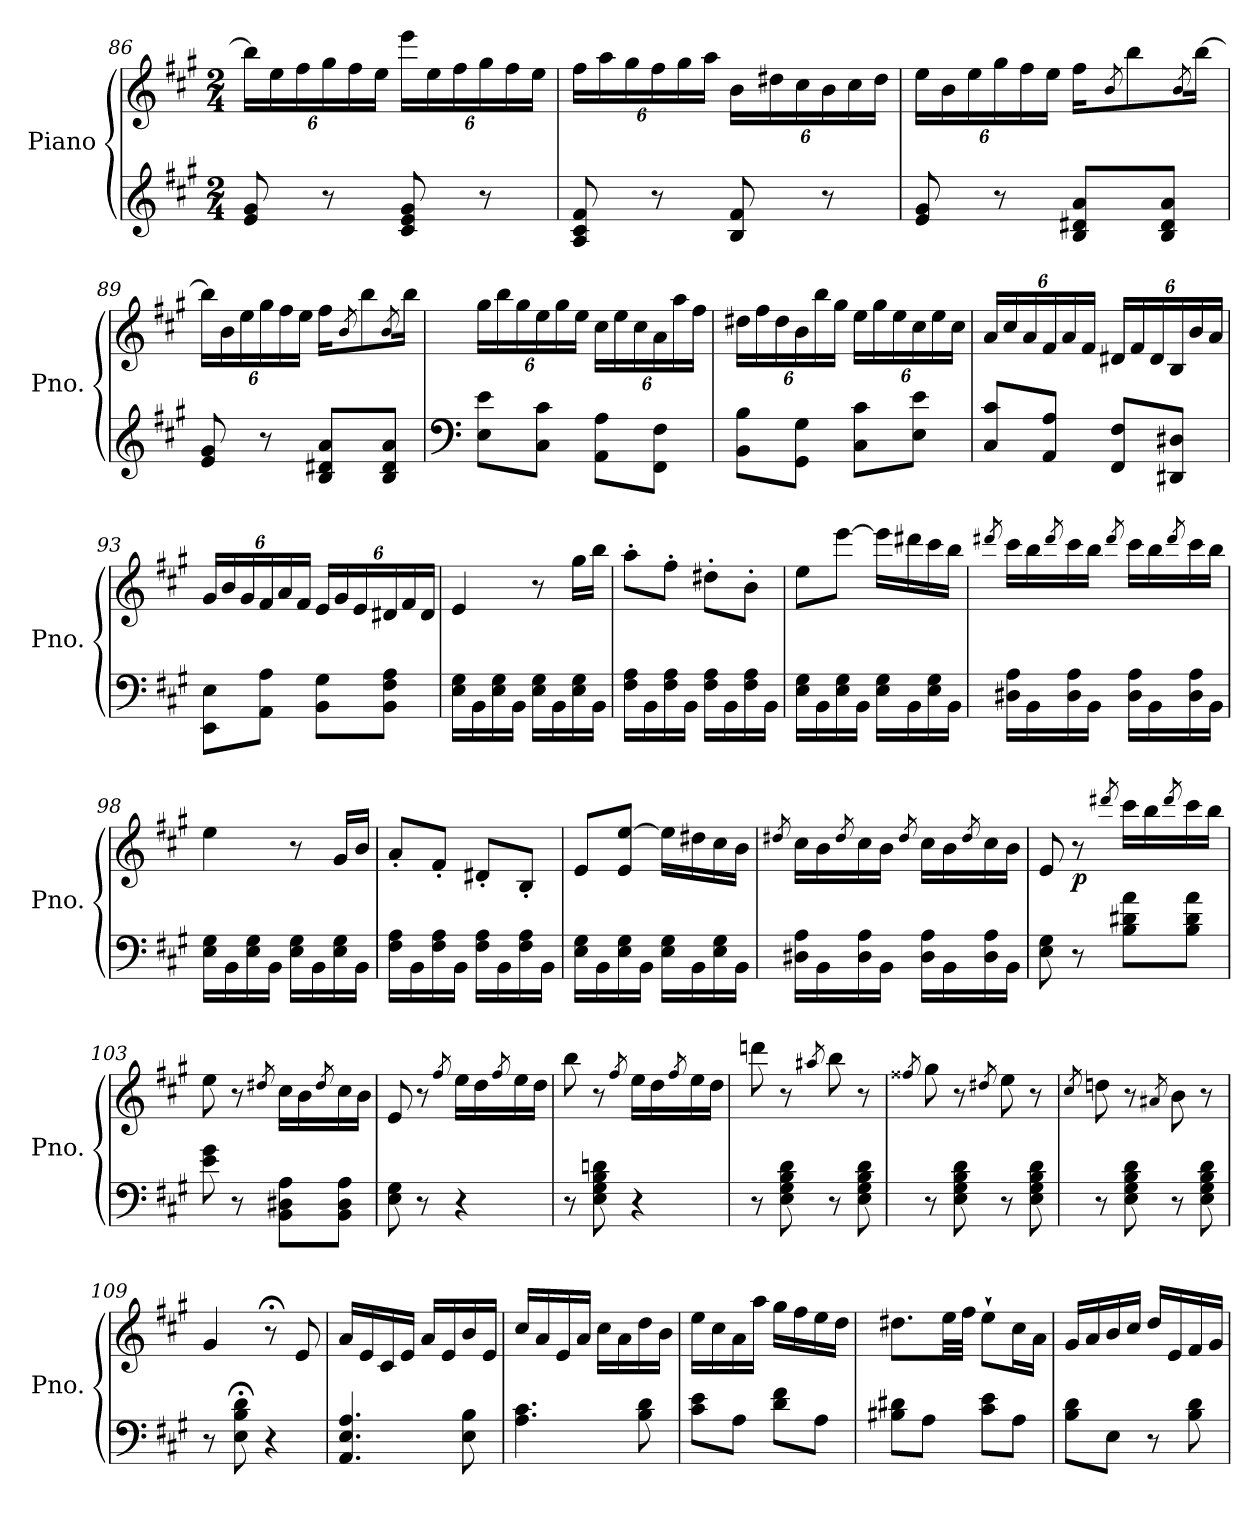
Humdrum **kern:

**kern	**kern	**dynam
*part1	*part1	*part1
*staff2	*staff1	*staff1/2
*I"Piano	*	*
*I'Pno.	*	*
*clefG2	*clefG2	*
*k[f#c#g#]	*k[f#c#g#]	*
*A:	*A:	*
*M2/4	*M2/4	*
*	*Xbrackettup	*
=86	=86	=86
8e/ 8g#/	24bb\LL]	.
.	24ee\	.
.	24ff#\	.
8r	24gg#\	.
.	24ff#\	.
.	24ee\JJ	.
8c#/ 8e/ 8g#/	24eee\LL	.
.	24ee\	.
.	24ff#\	.
8r	24gg#\	.
.	24ff#\	.
.	24ee\JJ	.
!!LO:LB:g=z
=87	=87	=87
8A/ 8c#/ 8f#/	24ff#\LL	.
.	24aa\	.
.	24gg#\	.
8r	24ff#\	.
.	24gg#\	.
.	24aa\JJ	.
8B/ 8f#/	24b\LL	.
.	24dd#X\	.
.	24cc#\	.
8r	24b\	.
.	24cc#\	.
.	24dd#\JJ	.
=88	=88	=88
8e/ 8g#/	24ee\LL	.
.	24b\	.
.	24ee\	.
8r	24gg#\	.
.	24ff#\	.
.	24ee\JJ	.
8B/ 8d#X/ 8a/L	16ff#\KL	.
.	8qb/	.
.	8bb\	.
8B/ 8d#/ 8a/J	.	.
.	8qb/	.
.	[16bb\Jk	.
=89	=89	=89
8e/ 8g#/	24bb\LL]	.
.	24b\	.
.	24ee\	.
8r	24gg#\	.
.	24ff#\	.
.	24ee\JJ	.
8B/ 8d#X/ 8a/L	16ff#\KL	.
.	8qb/	.
.	8bb\	.
8B/ 8d#/ 8a/J	.	.
.	8qb/	.
.	16bb\Jk	.
!!LO:LB:g=z
=90	=90	=90
*clefF4	*	*
8E\ 8e\L	24gg#\LL	.
.	24bb\	.
.	24gg#\	.
8C#\ 8c#\J	24ee\	.
.	24gg#\	.
.	24ee\JJ	.
8AA\ 8A\L	24cc#\LL	.
.	24ee\	.
.	24cc#\	.
8FF#\ 8F#\J	24a\	.
.	24aa\	.
.	24ff#\JJ	.
=91	=91	=91
8BB\ 8B\L	24dd#X\LL	.
.	24ff#\	.
.	24dd#\	.
8GG#\ 8G#\J	24b\	.
.	24bb\	.
.	24gg#\JJ	.
8C#\ 8c#\L	24ee\LL	.
.	24gg#\	.
.	24ee\	.
8E\ 8e\J	24cc#\	.
.	24ee\	.
.	24cc#\JJ	.
!!LO:LB:g=z
=92	=92	=92
8C#/ 8c#/L	24a/LL	.
.	24cc#/	.
.	24a/	.
8AA/ 8A/J	24f#/	.
.	24a/	.
.	24f#/JJ	.
8FF#/ 8F#/L	24d#X/LL	.
.	24f#/	.
.	24d#/	.
8DD#X/ 8D#X/J	24B/	.
.	24b/	.
.	24a/JJ	.
=93	=93	=93
8EE\ 8E\L	24g#/LL	.
.	24b/	.
.	24g#/	.
8AA\ 8A\J	24f#/	.
.	24a/	.
.	24f#/JJ	.
8BB\ 8G#\L	24e/LL	.
.	24g#/	.
.	24e/	.
8BB\ 8F#\ 8A\J	24d#X/	.
.	24f#/	.
.	24d#/JJ	.
=94	=94	=94
16E\ 16G#\LL	4e/	.
16BB\	.	.
16E\ 16G#\	.	.
16BB\JJ	.	.
16E\ 16G#\LL	8r	.
16BB\	.	.
16E\ 16G#\	16gg#\LL	.
16BB\JJ	16bb\JJ	.
=95	=95	=95
16F#\ 16A\LL	8aa'\L	.
16BB\	.	.
16F#\ 16A\	8ff#'\J	.
16BB\JJ	.	.
16F#\ 16A\LL	8dd#X'\L	.
16BB\	.	.
16F#\ 16A\	8b'\J	.
16BB\JJ	.	.
!!LO:PB:g=z
=96	=96	=96
16E\ 16G#\LL	8ee\L	.
16BB\	.	.
16E\ 16G#\	[8eee\J	.
16BB\JJ	.	.
16E\ 16G#\LL	16eee\LL]	.
16BB\	16ddd#X\	.
16E\ 16G#\	16ccc#\	.
16BB\JJ	16bb\JJ	.
!!LO:LB:g=z
=97	=97	=97
.	8qddd#X/	.
16D#X\ 16A\LL	16ccc#\LL	.
16BB\	16bb\	.
.	8qddd#/	.
16D#\ 16A\	16ccc#\	.
16BB\JJ	16bb\JJ	.
.	8qddd#/	.
16D#\ 16A\LL	16ccc#\LL	.
16BB\	16bb\	.
.	8qddd#/	.
16D#\ 16A\	16ccc#\	.
16BB\JJ	16bb\JJ	.
=98	=98	=98
16E\ 16G#\LL	4ee\	.
16BB\	.	.
16E\ 16G#\	.	.
16BB\JJ	.	.
16E\ 16G#\LL	8r	.
16BB\	.	.
16E\ 16G#\	16g#/LL	.
16BB\JJ	16b/JJ	.
=99	=99	=99
16F#\ 16A\LL	8a'/L	.
16BB\	.	.
16F#\ 16A\	8f#'/J	.
16BB\JJ	.	.
16F#\ 16A\LL	8d#X'/L	.
16BB\	.	.
16F#\ 16A\	8B'/J	.
16BB\JJ	.	.
=100	=100	=100
16E\ 16G#\LL	8e/L	.
16BB\	.	.
16E\ 16G#\	8e/ [8ee/J	.
16BB\JJ	.	.
16E\ 16G#\LL	16ee\LL]	.
16BB\	16dd#X\	.
16E\ 16G#\	16cc#\	.
16BB\JJ	16b\JJ	.
!!LO:LB:g=z
=101	=101	=101
.	8qdd#X/	.
16D#X\ 16A\LL	16cc#\LL	.
16BB\	16b\	.
.	8qdd#/	.
16D#\ 16A\	16cc#\	.
16BB\JJ	16b\JJ	.
.	8qdd#/	.
16D#\ 16A\LL	16cc#\LL	.
16BB\	16b\	.
.	8qdd#/	.
16D#\ 16A\	16cc#\	.
16BB\JJ	16b\JJ	.
!!LO:LB:g=z
=102	=102	=102
8E\ 8G#\	8e/	.
!	!	!LO:DY:b
8r	8r	p
.	8qddd#X/	.
8B\ 8d#X\ 8a\L	16ccc#\LL	.
.	16bb\	.
.	8qddd#/	.
8B\ 8d#\ 8a\J	16ccc#\	.
.	16bb\JJ	.
=103	=103	=103
8e\ 8g#\	8ee\	.
8r	8r	.
.	8qdd#X/	.
8BB\ 8D#X\ 8A\L	16cc#\LL	.
.	16b\	.
.	8qdd#/	.
8BB\ 8D#\ 8A\J	16cc#\	.
.	16b\JJ	.
=104	=104	=104
8E\ 8G#\	8e/	.
8r	8r	.
.	8qff#/	.
4r	16ee\LL	.
.	16dd\	.
.	8qff#/	.
.	16ee\	.
.	16dd\JJ	.
=105	=105	=105
8r	8bb\	.
8E\ 8G#\ 8B\ 8dn\	8r	.
.	8qff#/	.
4r	16ee\LL	.
.	16dd\	.
.	8qff#/	.
.	16ee\	.
.	16dd\JJ	.
=106	=106	=106
8r	8dddn\	.
8E\ 8G#\ 8B\ 8d\	8r	.
.	8qaa#X/	.
8r	8bb\	.
8E\ 8G#\ 8B\ 8d\	8r	.
!!LO:LB:g=z
=107	=107	=107
.	8qff##X/	.
8r	8gg#\	.
8E\ 8G#\ 8B\ 8d\	8r	.
.	8qdd#X/	.
8r	8ee\	.
8E\ 8G#\ 8B\ 8d\	8r	.
!!LO:LB:g=z
=108	=108	=108
.	8qcc#/	.
8r	8ddn\	.
8E\ 8G#\ 8B\ 8d\	8r	.
.	8qa#X/	.
8r	8b\	.
8E\ 8G#\ 8B\ 8d\	8r	.
=109	=109	=109
8r	4g#/	.
8E\;< 8B\;< 8d\;<	.	.
4r	8r;<	.
.	8e/	.
=110	=110	=110
4.AA/ 4.E/ 4.A/	16a/LL	.
.	16e/	.
.	16c#/	.
.	16e/JJ	.
.	16a/LL	.
.	16e/	.
8E\ 8B\	16b/	.
.	16e/JJ	.
=111	=111	=111
4.A\ 4.c#\	16cc#/LL	.
.	16a/	.
.	16e/	.
.	16a/JJ	.
.	16cc#\LL	.
.	16a\	.
8B\ 8d\	16dd\	.
.	16b\JJ	.
=112	=112	=112
8c#\ 8e\L	16ee\LL	.
.	16cc#\	.
8A\J	16a\	.
.	16aa\JJ	.
8d\ 8f#\L	16gg#\LL	.
.	16ff#\	.
8A\J	16ee\	.
.	16dd\JJ	.
=113	=113	=113
8B#X\ 8d#X\L	8.dd#X\L	.
8A\J	.	.
.	32ee\LL	.
.	32ff#\JJJ	.
8c#\ 8e\L	8ee`\L	.
8A\J	16cc#\L	.
.	16a\JJ	.
!!LO:PB:g=z
=114	=114	=114
8B\ 8d\L	16g#/LL	.
.	16a/	.
8E\J	16b/	.
.	16cc#/JJ	.
8r	16dd/LL	.
.	16e/	.
8B\ 8d\	16f#/	.
.	16g#/JJ	.
=	=	=
*-	*-	*-
